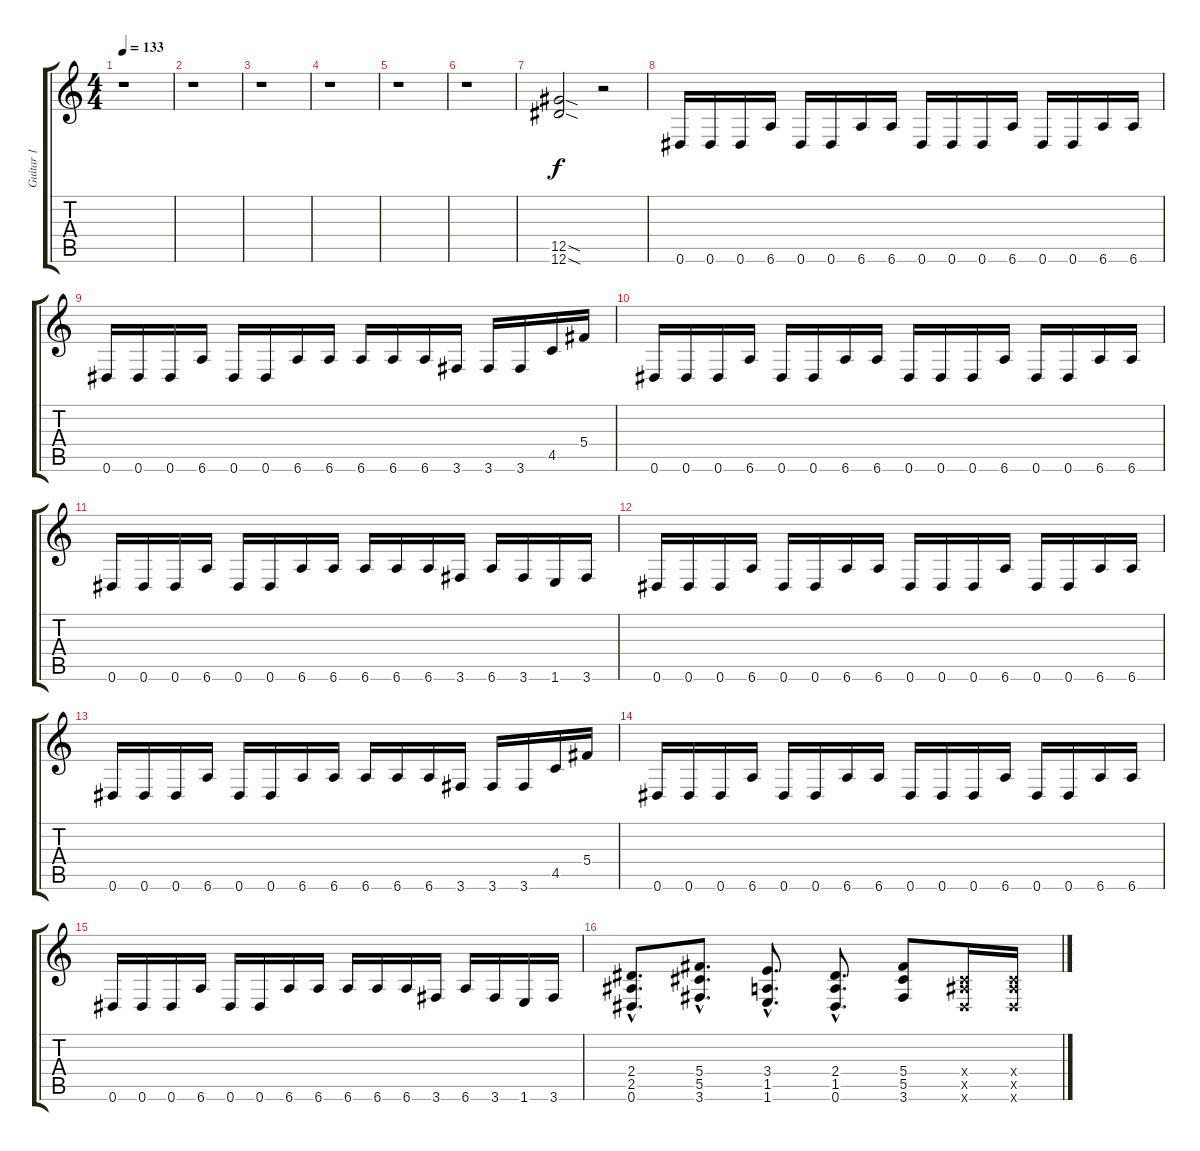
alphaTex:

\track ("Guitar 1" "Guitar 1") {instrument distortionguitar}
\staff {score tabs}
\tuning (Eb4 Bb3 Gb3 Db3 Ab2 Eb2) {hide}
\ts (4 4)
\tempo 133
\clef g2
\ks c
r.1{dy f} |
r.1 |
r.1 |
r.1 |
r.1 |
r.1 |
(12.5{sod} 12.6{sod}).2 r.2 |
\section ("" "")
0.6.16 0.6.16 0.6.16 6.6.16 0.6.16 0.6.16 6.6.16 6.6.16 0.6.16 0.6.16 0.6.16 6.6.16 0.6.16 0.6.16 6.6.16 6.6.16 |
0.6.16 0.6.16 0.6.16 6.6.16 0.6.16 0.6.16 6.6.16 6.6.16 6.6.16 6.6.16 6.6.16 3.6.16 3.6.16 3.6.16 4.5.16 5.4.16 |
0.6.16 0.6.16 0.6.16 6.6.16 0.6.16 0.6.16 6.6.16 6.6.16 0.6.16 0.6.16 0.6.16 6.6.16 0.6.16 0.6.16 6.6.16 6.6.16 |
0.6.16 0.6.16 0.6.16 6.6.16 0.6.16 0.6.16 6.6.16 6.6.16 6.6.16 6.6.16 6.6.16 3.6.16 6.6.16 3.6.16 1.6.16 3.6.16 |
0.6.16 0.6.16 0.6.16 6.6.16 0.6.16 0.6.16 6.6.16 6.6.16 0.6.16 0.6.16 0.6.16 6.6.16 0.6.16 0.6.16 6.6.16 6.6.16 |
0.6.16 0.6.16 0.6.16 6.6.16 0.6.16 0.6.16 6.6.16 6.6.16 6.6.16 6.6.16 6.6.16 3.6.16 3.6.16 3.6.16 4.5.16 5.4.16 |
0.6.16 0.6.16 0.6.16 6.6.16 0.6.16 0.6.16 6.6.16 6.6.16 0.6.16 0.6.16 0.6.16 6.6.16 0.6.16 0.6.16 6.6.16 6.6.16 |
0.6.16 0.6.16 0.6.16 6.6.16 0.6.16 0.6.16 6.6.16 6.6.16 6.6.16 6.6.16 6.6.16 3.6.16 6.6.16 3.6.16 1.6.16 3.6.16 |
\section ("" "")
(2.4{hac} 2.5{hac} 0.6{hac}).8{d} (5.4{hac} 5.5{hac} 3.6{hac}).8{d} (3.4{hac} 1.5{hac} 1.6{hac}).8{d} (2.4{hac} 1.5{hac} 0.6{hac}).8{d} (5.4 5.5 3.6).8 (0.4{x} 2.5{x} 0.6{x}).16 (0.4{x} 2.5{x} 0.6{x}).16
